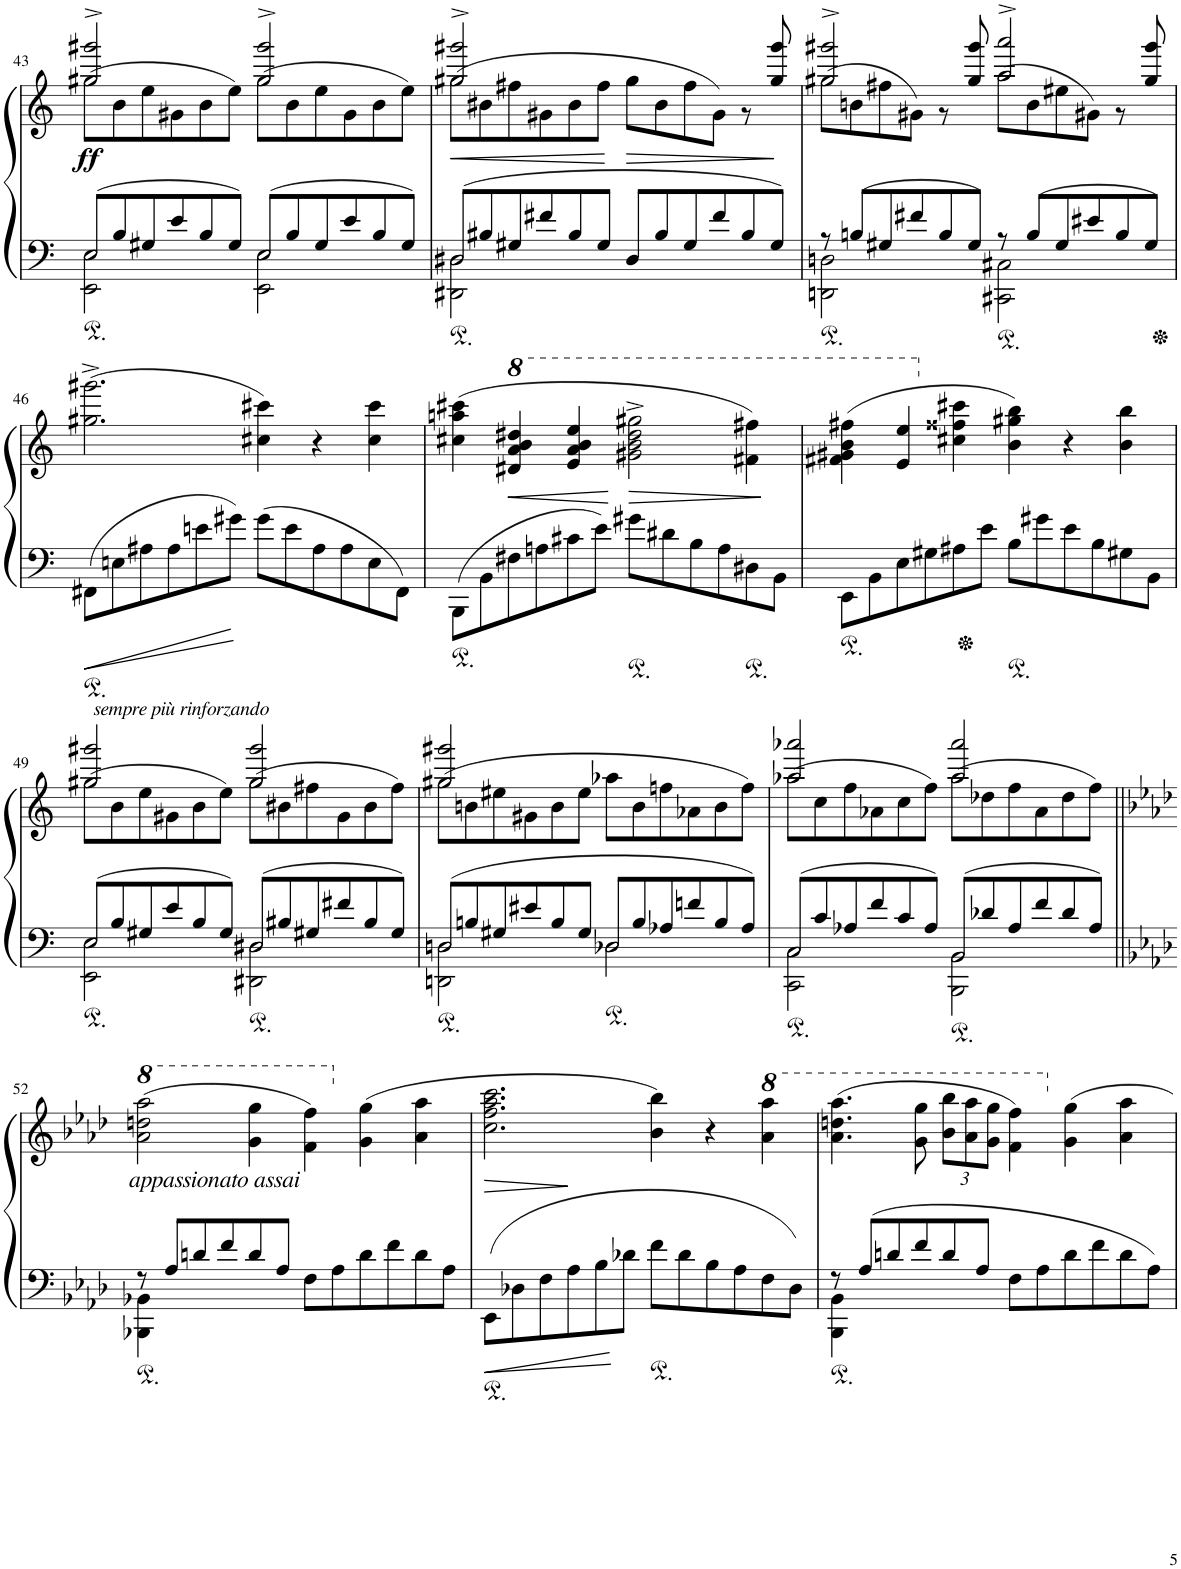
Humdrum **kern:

**kern	**kern	**dynam
*part1	*part1	*part1
*staff2	*staff1	*staff1/2
*I"Piano	*	*
*I'Pno.	*	*
!!LO:PB:g=z
*clefF4	*clefG2	*
*k[]	*k[]	*
*M6/4	*M6/4	*
=43	=43	=43
!LO:N:head=open	!LO:N:head=open	!LO:DY:b
*^	*^	*
8E/L	2EE\ 2E\	(8gg#X\L	2gg#/^ 2ggg#X/^	ff
8B/	.	8b\	.	.
8G#X/	.	8ee\	.	.
8e/	.	8g#X\	.	.
8B/	4ryy	8b\	4ryy	.
8G#/J	.	8ee\J)	.	.
!LO:N:head=open	!	!LO:N:head=open	!	!
8E/L	2EE\ 2E\	(8gg#\L	2gg#/^ 2ggg#/^	.
8B/	.	8b\	.	.
8G#/	.	8ee\	.	.
8e/	.	8g#\	.	.
8B/	4ryy	8b\	4ryy	.
8G#/J	.	8ee\J)	.	.
=44	=44	=44	=44	=44
!LO:N:head=open	!	!LO:N:head=open	!	!LO:HP:b
8D#X/L	2DD#X\ 2D#\	(8gg#X\L	2gg#/^ 2ggg#X/^	<
8B#X/	.	8b#X\	.	.
8G#X/	.	8ff#X\	.	.
8f#X/	.	8g#X\	.	.
8B#/	4ryy	8b#\	2ryy	.
8G#/J	.	8ff#\J	.	.
!	!	!	!	!LO:HP:n=1:b
8D#/L	2ryy	8gg#\L	.	[ >
8B#/	.	8b#\	.	.
8G#/	.	8ff#\	4ryy	.
8f#/	.	8g#\J)	.	.
8B#/	4ryy	8ryy	8r	.
8G#/J	.	8ryy	8gg#/ 8ggg#/	.
*v	*v	*	*	*
*	*v	*v	*
.	.	]
=45	=45	=45
*^	*	*
!	!	!LO:N:head=open	!
*	*	*^	*
8r	2DDn\ 2Dn\	(8gg#X\L	2gg#/^ 2ggg#X/^	.
8Bn/L	.	8bn\	.	.
8G#X/	.	8ff#X\	.	.
8f#X/	.	8g#X\J)	.	.
8B/	4ryy	8ryy	8r	.
8G#/J	.	8ryy	8gg#/ 8ggg#/	.
!	!	!LO:N:head=open	!	!
8r	2CC#X\ 2C#X\	(8aa\L	2aa/^ 2aaa/^	.
8B/L	.	8b\	.	.
8G#/	.	8ee#X\	.	.
8e#X/	.	8g#X\J)	.	.
8B/	4ryy	8ryy	8r	.
8G#/J	.	8ryy	8gg#/ 8ggg#/	.
*v	*v	*	*	*
*	*v	*v	*
!!LO:LB:g=z
=46	=46	=46
8FF#X\L	(2.gg#X\^ 2.ggg#X\^	.
8En\	.	.
8A#X\	.	.
8A#\	.	.
8en\	.	.
8g#X\J	.	.
8g#\L	4cc#X\ 4ccc#X\)	.
8e\	.	.
8A#\	4r	.
8A#\	.	.
8E\	4cc#\ 4ccc#\	.
8FF#\J	.	.
=47	=47	=47
8BBB\L	(4cc#X\ 4aan\ 4ccc#X\	.
8BB\	.	.
*	*8va	*
8F#X\	4dd#X/ 4aa/ 4bb/ 4ddd#X/	.
8An\	.	.
!	!	!LO:HP:b
8c#X\	4ee/ 4aa/ 4bb/ 4eee/	<
8e\J	.	.
!	!	!LO:HP:n=1:b
8g#X\L	2gg#X\^ 2bb\^ 2ddd#\^ 2ggg#X\^	[ >
8d#X\	.	.
8B\	.	.
8A\	.	.
8D#X\	4ff#X\ 4fff#X\)	.
8BB\J	.	.
.	.	]
=48	=48	=48
8EE\L	(4ff#X\ 4gg#X\ 4bb\ 4fff#X\	.
8BB\	.	.
8E\	4ee/ 4eee/	.
8G#X\	.	.
*	*X8va	*
8A#X\	4cc#X\ 4ff##X\ 4ccc#X\	.
8e\J	.	.
8B\L	4b\ 4gg#X\ 4bb\)	.
8g#X\	.	.
8e\	4r	.
8B\	.	.
8G#X\	4b\ 4bb\	.
8BB\J	.	.
!!LO:LB:g=z
=49	=49	=49
!LO:N:head=open	!LO:N:head=open	!LO:DY:a
*^	*^	*
8E/L	2EE\ 2E\	(8gg#X\L	2gg#/ 2ggg#X/	other-dynamics
8B/	.	8b\	.	.
8G#X/	.	8ee\	.	.
8e/	.	8g#X\	.	.
8B/	4ryy	8b\	4ryy	.
8G#/J	.	8ee\J)	.	.
!LO:N:head=open	!	!LO:N:head=open	!	!
8D#X/L	2DD#X\ 2D#\	(8gg#\L	2gg#/ 2ggg#/	.
8B#X/	.	8b#X\	.	.
8G#X/	.	8ff#X\	.	.
8f#X/	.	8g#\	.	.
8B#/	4ryy	8b#\	4ryy	.
8G#/J	.	8ff#\J)	.	.
=50	=50	=50	=50	=50
!LO:N:head=open	!	!LO:N:head=open	!	!
8Dn/L	2DDn\ 2D\	(8gg#X\L	2gg#/ 2ggg#X/	.
8Bn/	.	8bn\	.	.
8G#X/	.	8ee#X\	.	.
8e#X/	.	8g#X\	.	.
8B/	4ryy	8b\	4ryy	.
8G#/J	.	8ee#\J	.	.
!LO:N:head=open	!	!	!	!
8D-X/L	2D-\	8aa-X\L	2ryy	.
8B/	.	8b\	.	.
8A-X/	.	8ffn\	.	.
8fn/	.	8a-X\	.	.
8B/	4ryy	8b\	4ryy	.
8A-/J	.	8ff\J)	.	.
=51	=51	=51	=51	=51
!LO:N:head=open	!	!LO:N:head=open	!	!
8C/L	2CC\ 2C\	(8aa-X\L	2aa-/ 2aaa-X/	.
8c/	.	8cc\	.	.
8A-X/	.	8ff\	.	.
8f/	.	8a-X\	.	.
8c/	4ryy	8cc\	4ryy	.
8A-/J	.	8ff\J)	.	.
!LO:N:head=open	!	!LO:N:head=open	!	!
8BB/L	2BBB\ 2BB\	(8aa-\L	2aa-/^ 2aaa-/^	.
8d-X/	.	8dd-X\	.	.
8A-/	.	8ff\	.	.
8f/	.	8a-\	.	.
8d-/	4ryy	8dd-\	4ryy	.
8A-/J	.	8ff\J)	.	.
*	*	*v	*v	*
!!LO:LB:g=z
=52||	=52||	=52||	=52||
*k[b-e-a-d-]	*	*k[b-e-a-d-]	*
*	*	*8va	*
!	!	!LO:TX:b:i:t=appassionato assai	!
8r	4BBB-X\^ 4BB-X\^	(2aa-\^ 2dddn\^ 2aaa-\^	.
8A-/L	.	.	.
8dn/	4ryy	.	.
8f/	.	.	.
8d/	1ryy	4gg\ 4ggg\	.
8A-/J	.	.	.
8F\L	.	4ff\ 4fff\)	.
8A-\	.	.	.
*	*	*X8va	*
8d\	.	(4g\ 4gg\	.
8f\	.	.	.
8d\	.	4a-\ 4aa-\	.
8A-\J	.	.	.
*v	*v	*	*
=53	=53	=53
!	!	!LO:HP:b
8EE-\L	2.cc\ 2.ff\ 2.aa-\ 2.ccc\	>
8D-X\	.	.
8F\	.	.
8A-\	.	.
8B-\	.	.
8d-X\J	.	.
8f\L	4b-\ 4bb-\)	]
8d-\	.	.
8B-\	4r	.
8A-\	.	.
*	*8va	*
8F\	4aa-\ 4aaa-\	.
8D-\J	.	.
=54	=54	=54
*^	*	*
8r	4BBB-\ 4BB-\	(4.aa-\ 4.dddn\ 4.aaa-\	.
8A-/L	.	.	.
8dn/	4ryy	.	.
8f/	.	8gg\ 8ggg\	.
*	*	*Xbrackettup	*
8d/	1ryy	12bb-\ 12bbb-\L	.
.	.	12aa-\ 12aaa-\	.
8A-/J	.	.	.
.	.	12gg\ 12ggg\J	.
8F\L	.	4ff\ 4fff\)	.
8A-\	.	.	.
*	*	*X8va	*
8d\	.	4g\ 4gg\	.
8f\	.	.	.
8d\	.	4a-\ 4aa-\	.
8A-\J	.	.	.
*v	*v	*	*
=	=	=
*-	*-	*-
